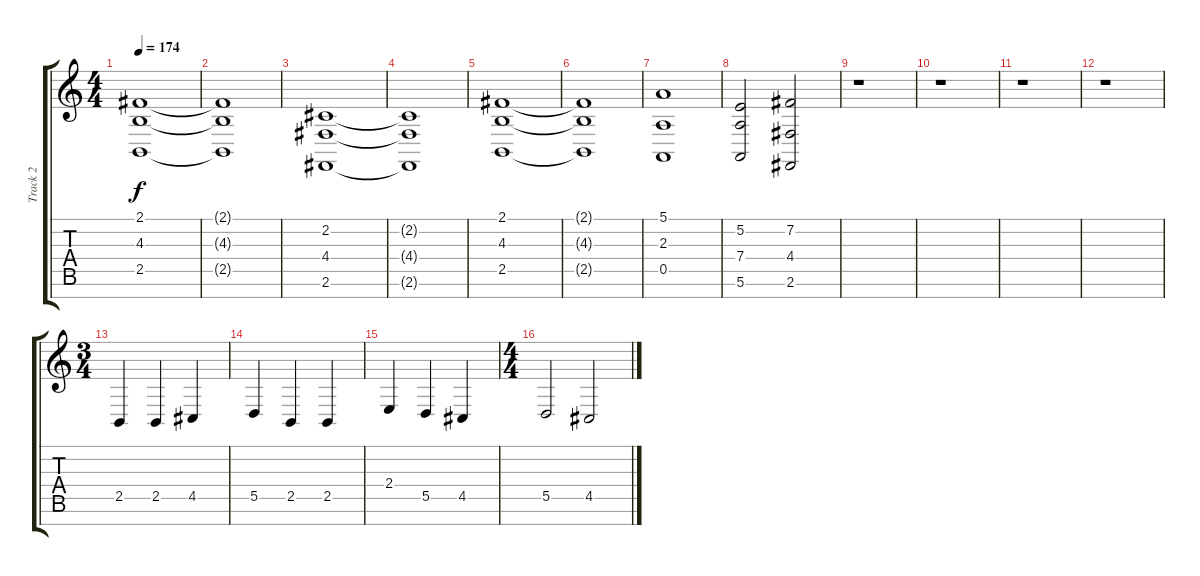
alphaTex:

\track ("Track 2" "Track 2") {instrument stringensemble1}
\staff {score tabs}
\tuning (E4 B3 G3 D3 A2 E2 B1) {hide}
\ts (4 4)
\tempo 174
\clef g2
\ks c
(2.1 4.3 2.5).1{dy f} |
(2.1{t} 4.3{t} 2.5{t}).1 |
(2.2 4.4 2.6).1 |
(2.2{t} 4.4{t} 2.6{t}).1 |
(2.1 4.3 2.5).1 |
(2.1{t} 4.3{t} 2.5{t}).1 |
(5.1 2.3 0.5).1 |
(5.2 7.4 5.6).2 (7.2 4.4 2.6).2 |
r.1 |
r.1 |
r.1 |
r.1 |
\ts (3 4)
2.5.4 2.5.4 4.5.4 |
5.5.4 2.5.4 2.5.4 |
2.4.4 5.5.4 4.5.4 |
\ts (4 4)
5.5.2 4.5.2
